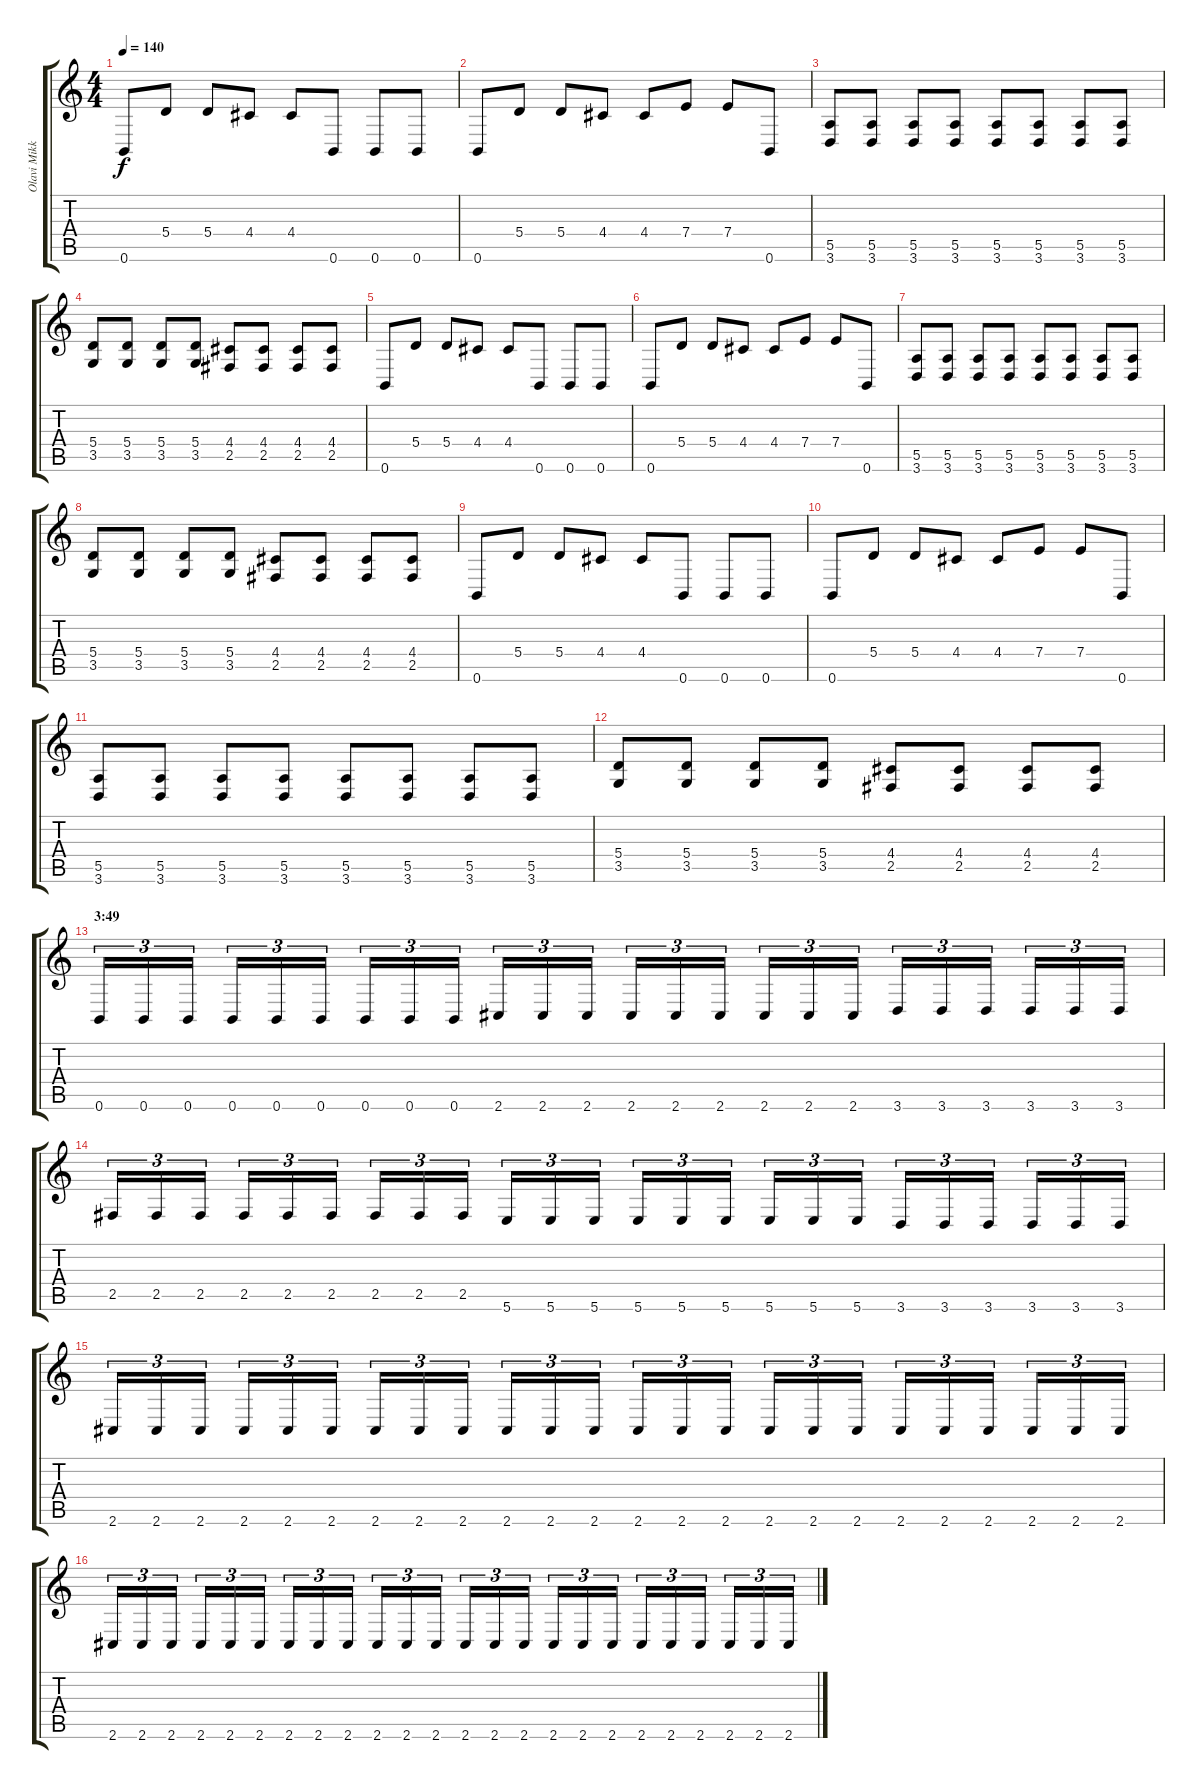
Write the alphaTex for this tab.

\track ("Olavi Mikkonen" "Olavi Mikk") {instrument distortionguitar}
\staff {score tabs}
\tuning (B3 Gb3 D3 A2 E2 B1) {hide}
\ts (4 4)
\tempo 140
\clef g2
\ks c
0.6.8{dy f} 5.4.8 5.4.8 4.4.8 4.4.8 0.6.8 0.6.8 0.6.8 |
0.6.8 5.4.8 5.4.8 4.4.8 4.4.8 7.4.8 7.4.8 0.6.8 |
(5.5 3.6).8 (5.5 3.6).8 (5.5 3.6).8 (5.5 3.6).8 (5.5 3.6).8 (5.5 3.6).8 (5.5 3.6).8 (5.5 3.6).8 |
(5.4 3.5).8 (5.4 3.5).8 (5.4 3.5).8 (5.4 3.5).8 (4.4 2.5).8 (4.4 2.5).8 (4.4 2.5).8 (4.4 2.5).8 |
0.6.8 5.4.8 5.4.8 4.4.8 4.4.8 0.6.8 0.6.8 0.6.8 |
0.6.8 5.4.8 5.4.8 4.4.8 4.4.8 7.4.8 7.4.8 0.6.8 |
(5.5 3.6).8 (5.5 3.6).8 (5.5 3.6).8 (5.5 3.6).8 (5.5 3.6).8 (5.5 3.6).8 (5.5 3.6).8 (5.5 3.6).8 |
(5.4 3.5).8 (5.4 3.5).8 (5.4 3.5).8 (5.4 3.5).8 (4.4 2.5).8 (4.4 2.5).8 (4.4 2.5).8 (4.4 2.5).8 |
0.6.8 5.4.8 5.4.8 4.4.8 4.4.8 0.6.8 0.6.8 0.6.8 |
0.6.8 5.4.8 5.4.8 4.4.8 4.4.8 7.4.8 7.4.8 0.6.8 |
(5.5 3.6).8 (5.5 3.6).8 (5.5 3.6).8 (5.5 3.6).8 (5.5 3.6).8 (5.5 3.6).8 (5.5 3.6).8 (5.5 3.6).8 |
(5.4 3.5).8 (5.4 3.5).8 (5.4 3.5).8 (5.4 3.5).8 (4.4 2.5).8 (4.4 2.5).8 (4.4 2.5).8 (4.4 2.5).8 |
\section ("" "3:49")
0.6.16{tu (3 2)} 0.6.16{tu (3 2)} 0.6.16{tu (3 2)} 0.6.16{tu (3 2)} 0.6.16{tu (3 2)} 0.6.16{tu (3 2)} 0.6.16{tu (3 2)} 0.6.16{tu (3 2)} 0.6.16{tu (3 2)} 2.6.16{tu (3 2)} 2.6.16{tu (3 2)} 2.6.16{tu (3 2)} 2.6.16{tu (3 2)} 2.6.16{tu (3 2)} 2.6.16{tu (3 2)} 2.6.16{tu (3 2)} 2.6.16{tu (3 2)} 2.6.16{tu (3 2)} 3.6.16{tu (3 2)} 3.6.16{tu (3 2)} 3.6.16{tu (3 2)} 3.6.16{tu (3 2)} 3.6.16{tu (3 2)} 3.6.16{tu (3 2)} |
2.5.16{tu (3 2)} 2.5.16{tu (3 2)} 2.5.16{tu (3 2)} 2.5.16{tu (3 2)} 2.5.16{tu (3 2)} 2.5.16{tu (3 2)} 2.5.16{tu (3 2)} 2.5.16{tu (3 2)} 2.5.16{tu (3 2)} 5.6.16{tu (3 2)} 5.6.16{tu (3 2)} 5.6.16{tu (3 2)} 5.6.16{tu (3 2)} 5.6.16{tu (3 2)} 5.6.16{tu (3 2)} 5.6.16{tu (3 2)} 5.6.16{tu (3 2)} 5.6.16{tu (3 2)} 3.6.16{tu (3 2)} 3.6.16{tu (3 2)} 3.6.16{tu (3 2)} 3.6.16{tu (3 2)} 3.6.16{tu (3 2)} 3.6.16{tu (3 2)} |
2.6.16{tu (3 2)} 2.6.16{tu (3 2)} 2.6.16{tu (3 2)} 2.6.16{tu (3 2)} 2.6.16{tu (3 2)} 2.6.16{tu (3 2)} 2.6.16{tu (3 2)} 2.6.16{tu (3 2)} 2.6.16{tu (3 2)} 2.6.16{tu (3 2)} 2.6.16{tu (3 2)} 2.6.16{tu (3 2)} 2.6.16{tu (3 2)} 2.6.16{tu (3 2)} 2.6.16{tu (3 2)} 2.6.16{tu (3 2)} 2.6.16{tu (3 2)} 2.6.16{tu (3 2)} 2.6.16{tu (3 2)} 2.6.16{tu (3 2)} 2.6.16{tu (3 2)} 2.6.16{tu (3 2)} 2.6.16{tu (3 2)} 2.6.16{tu (3 2)} |
2.6.16{tu (3 2)} 2.6.16{tu (3 2)} 2.6.16{tu (3 2)} 2.6.16{tu (3 2)} 2.6.16{tu (3 2)} 2.6.16{tu (3 2)} 2.6.16{tu (3 2)} 2.6.16{tu (3 2)} 2.6.16{tu (3 2)} 2.6.16{tu (3 2)} 2.6.16{tu (3 2)} 2.6.16{tu (3 2)} 2.6.16{tu (3 2)} 2.6.16{tu (3 2)} 2.6.16{tu (3 2)} 2.6.16{tu (3 2)} 2.6.16{tu (3 2)} 2.6.16{tu (3 2)} 2.6.16{tu (3 2)} 2.6.16{tu (3 2)} 2.6.16{tu (3 2)} 2.6.16{tu (3 2)} 2.6.16{tu (3 2)} 2.6.16{tu (3 2)}
